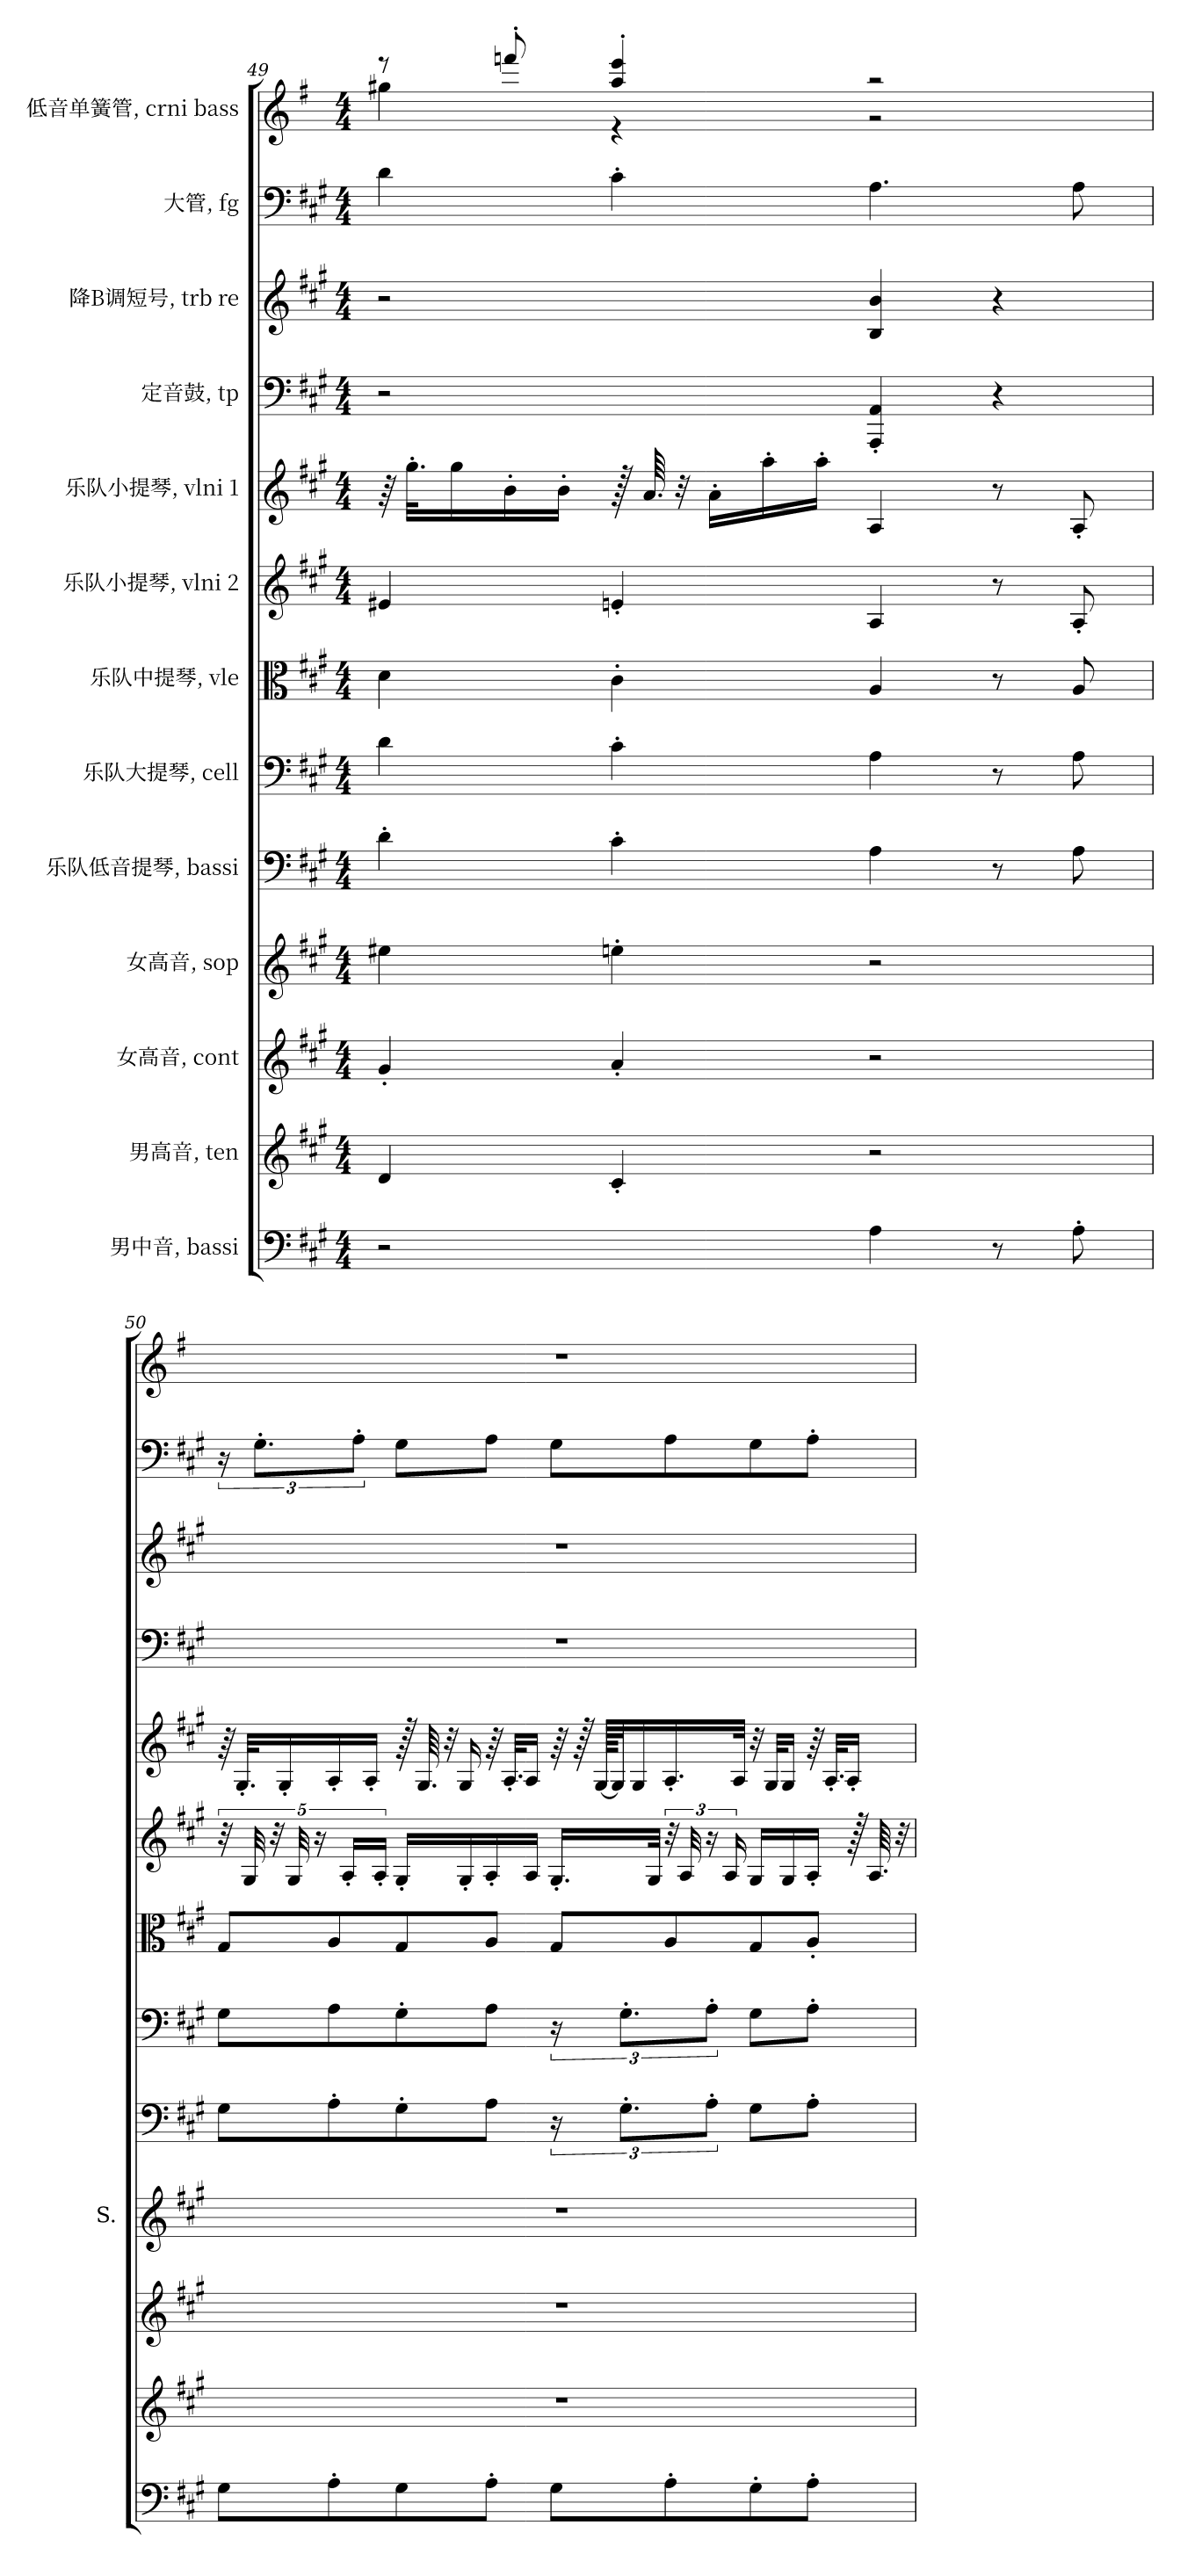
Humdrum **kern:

**kern	**kern	**kern	**kern	**kern	**kern	**kern	**kern	**kern	**kern	**kern	**kern	**kern
*part13	*part12	*part11	*part10	*part9	*part8	*part7	*part6	*part5	*part4	*part3	*part2	*part1
*staff13	*staff12	*staff11	*staff10	*staff9	*staff8	*staff7	*staff6	*staff5	*staff4	*staff3	*staff2	*staff1
*I"男中音, bassi	*I"男高音, ten	*I"女高音, cont	*I"女高音, sop	*I"乐队低音提琴, bassi	*I"乐队大提琴, cell	*I"乐队中提琴, vle	*I"乐队小提琴, vlni 2	*I"乐队小提琴, vlni 1	*I"定音鼓, tp	*I"降B调短号, trb re	*I"大管, fg	*I"低音单簧管, crni bass
*	*	*	*I'S.	*	*	*	*	*	*	*	*	*
!!LO:PB:g=z
*clefF4	*clefG2	*clefG2	*clefG2	*clefF4	*clefF4	*clefC3	*clefG2	*clefG2	*clefF4	*clefG2	*clefF4	*clefG2
*	*	*	*	*ITrd7c12	*	*	*	*	*	*ITrd1c2	*	*ITrd8c14
*k[f#c#g#]	*k[f#c#g#]	*k[f#c#g#]	*k[f#c#g#]	*k[f#c#g#]	*k[f#c#g#]	*k[f#c#g#]	*k[f#c#g#]	*k[f#c#g#]	*k[f#c#g#]	*k[f#]	*k[f#c#g#]	*k[f#]
*M4/4	*M4/4	*M4/4	*M4/4	*M4/4	*M4/4	*M4/4	*M4/4	*M4/4	*M4/4	*M4/4	*M4/4	*M4/4
=49	=49	=49	=49	=49	=49	=49	=49	=49	=49	=49	=49	=49
*	*	*	*	*	*	*	*	*	*	*	*	*^
2r	4d/	4g#'/	4ee#X\	4D'\	4d\	4d\	4e#X/	64r	2r	2r	4d\	8r	4g#X\
.	.	.	.	.	.	.	.	32.gg#'\KLL	.	.	.	.	.
.	.	.	.	.	.	.	.	16gg#\	.	.	.	.	.
.	.	.	.	.	.	.	.	16b'\	.	.	.	8ffn'/	.
.	.	.	.	.	.	.	.	16b'\JJ	.	.	.	.	.
.	4c#'/	4a'/	4een'\	4C#'\	4c#'\	4c#'\	4en'/	128r	.	.	4c#'\	4a/' 4ee/'	4r
.	.	.	.	.	.	.	.	64.a/	.	.	.	.	.
.	.	.	.	.	.	.	.	32r	.	.	.	.	.
.	.	.	.	.	.	.	.	16a'\LL	.	.	.	.	.
.	.	.	.	.	.	.	.	16aa'\	.	.	.	.	.
.	.	.	.	.	.	.	.	16aa'\JJ	.	.	.	.	.
4A\	2r	2r	2r	4AA\	4A\	4A/	4A/	4A/	4AAA/' 4AA/'	4A/ 4a/	4.A\	2r	2r
8r	.	.	.	8r	8r	8r	8r	8r	4r	4r	.	.	.
8A'\	.	.	.	8AA\	8A\	8A/	8A'/	8A'/	.	.	8A\	.	.
*	*	*	*	*	*	*	*	*	*	*	*	*v	*v
!!LO:PB:g=z
=50	=50	=50	=50	=50	=50	=50	=50	=50	=50	=50	=50	=50
8G#\L	1r	1r	1r	8GG#\L	8G#\L	8G#/L	40r	64r	1r	1r	24r	1r
.	.	.	.	.	.	.	.	32.G#'/KLL	.	.	.	.
.	.	.	.	.	.	.	40G#/	.	.	.	.	.
.	.	.	.	.	.	.	.	.	.	.	12.G#'\L	.
.	.	.	.	.	.	.	40r	.	.	.	.	.
.	.	.	.	.	.	.	.	16G#'/	.	.	.	.
.	.	.	.	.	.	.	40G#/	.	.	.	.	.
.	.	.	.	.	.	.	20r	.	.	.	.	.
8A'\	.	.	.	8AA'\	8A\	8A/	.	16A'/	.	.	.	.
.	.	.	.	.	.	.	20A'/LL	.	.	.	.	.
.	.	.	.	.	.	.	.	.	.	.	12A'\J	.
.	.	.	.	.	.	.	.	16A'/JJ	.	.	.	.
.	.	.	.	.	.	.	20A'/JJ	.	.	.	.	.
8G#\	.	.	.	8GG#'\	8G#'\	8G#/	16G#'/LL	128r	.	.	8G#\L	.
.	.	.	.	.	.	.	.	64.G#/	.	.	.	.
.	.	.	.	.	.	.	.	32r	.	.	.	.
.	.	.	.	.	.	.	16G#'/	16G#/	.	.	.	.
8A'\J	.	.	.	8AA\J	8A\J	8A/J	16A'/	64r	.	.	8A\J	.
.	.	.	.	.	.	.	.	32.A'/KLL	.	.	.	.
.	.	.	.	.	.	.	16A/JJ	16A/JJ	.	.	.	.
8G#\L	.	.	.	24r	24r	8G#/L	16.G#'/LL	64r	.	.	8G#\L	.
.	.	.	.	.	.	.	.	128r	.	.	.	.
.	.	.	.	.	.	.	.	[128G#/KKLLL	.	.	.	.
.	.	.	.	.	.	.	.	32G#/J]	.	.	.	.
.	.	.	.	12.GG#'\L	12.G#'\L	.	.	.	.	.	.	.
.	.	.	.	.	.	.	.	16G#/	.	.	.	.
.	.	.	.	.	.	.	32G#/JJk	.	.	.	.	.
8A'\	.	.	.	.	.	8A/	48r	16.A'/	.	.	8A\	.
.	.	.	.	.	.	.	48A/	.	.	.	.	.
.	.	.	.	12AA'\J	12A'\J	.	24r	.	.	.	.	.
.	.	.	.	.	.	.	24A/	.	.	.	.	.
.	.	.	.	.	.	.	.	32A/JJk	.	.	.	.
8G#'\	.	.	.	8GG#\L	8G#\L	8G#/	16G#/LL	32r	.	.	8G#\	.
.	.	.	.	.	.	.	.	32G#/KLL	.	.	.	.
.	.	.	.	.	.	.	16G#/	16G#/JJ	.	.	.	.
8A'\J	.	.	.	8AA'\J	8A'\J	8A'/J	16A'/JJ	64r	.	.	8A'\J	.
.	.	.	.	.	.	.	.	32.A'/KLL	.	.	.	.
.	.	.	.	.	.	.	128r	16A'/JJ	.	.	.	.
.	.	.	.	.	.	.	64.A/	.	.	.	.	.
.	.	.	.	.	.	.	32r	.	.	.	.	.
=	=	=	=	=	=	=	=	=	=	=	=	=
*-	*-	*-	*-	*-	*-	*-	*-	*-	*-	*-	*-	*-
